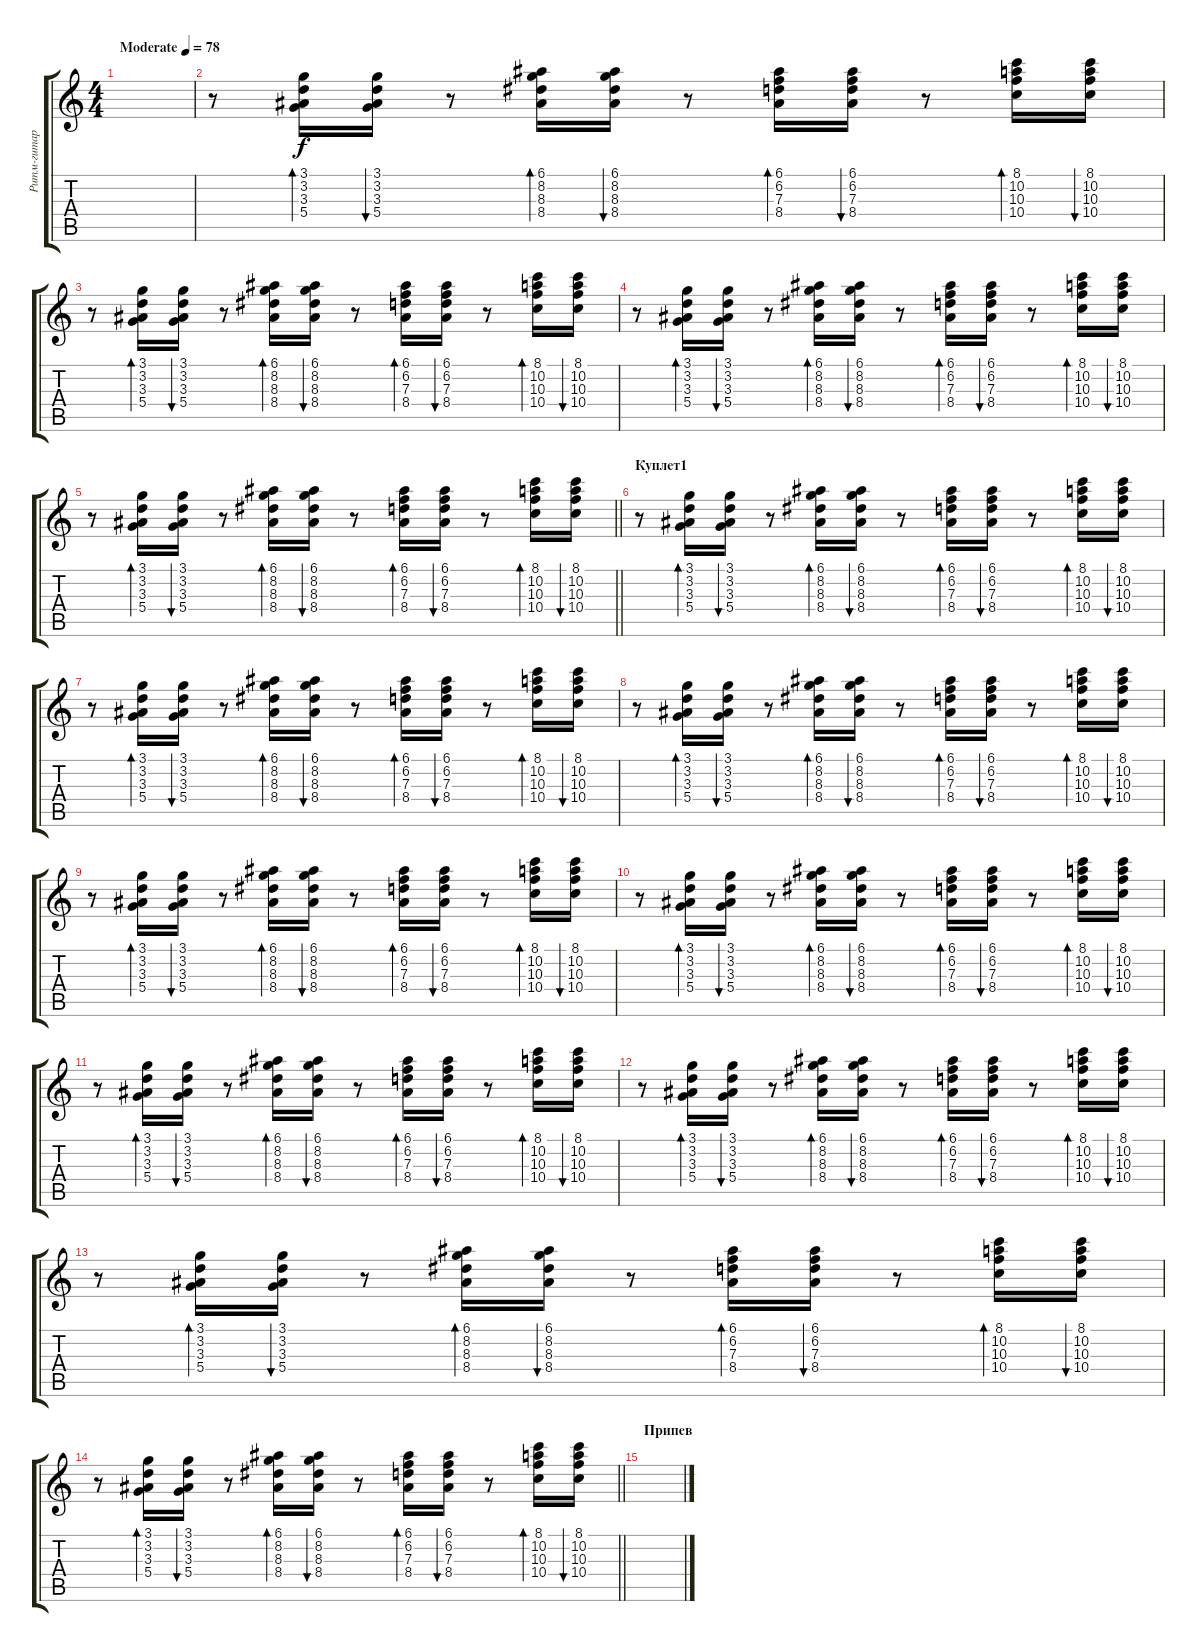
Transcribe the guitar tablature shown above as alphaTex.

\track ("Ритм-гитара " "Ритм-гитар") {instrument electricguitarclean}
\staff {score tabs}
\tuning (E4 B3 G3 D3 A2 E2) {hide}
\ts (4 4)
\tempo (78 "Moderate")
\clef g2
\ks c
|
r.8 (3.1 3.2 3.3 5.4).16{bd 30} (3.1 3.2 3.3 5.4).16{bu 30} r.8 (6.1 8.2 8.3 8.4).16{bd 30} (6.1 8.2 8.3 8.4).16{bu 30} r.8 (6.1 6.2 7.3 8.4).16{bd 30} (6.1 6.2 7.3 8.4).16{bu 30} r.8 (8.1 10.2 10.3 10.4).16{bd 30} (8.1 10.2 10.3 10.4).16{bu 30} |
r.8 (3.1 3.2 3.3 5.4).16{bd 30} (3.1 3.2 3.3 5.4).16{bu 30} r.8 (6.1 8.2 8.3 8.4).16{bd 30} (6.1 8.2 8.3 8.4).16{bu 30} r.8 (6.1 6.2 7.3 8.4).16{bd 30} (6.1 6.2 7.3 8.4).16{bu 30} r.8 (8.1 10.2 10.3 10.4).16{bd 30} (8.1 10.2 10.3 10.4).16{bu 30} |
r.8 (3.1 3.2 3.3 5.4).16{bd 30} (3.1 3.2 3.3 5.4).16{bu 30} r.8 (6.1 8.2 8.3 8.4).16{bd 30} (6.1 8.2 8.3 8.4).16{bu 30} r.8 (6.1 6.2 7.3 8.4).16{bd 30} (6.1 6.2 7.3 8.4).16{bu 30} r.8 (8.1 10.2 10.3 10.4).16{bd 30} (8.1 10.2 10.3 10.4).16{bu 30} |
\barLineRight lightlight
r.8 (3.1 3.2 3.3 5.4).16{bd 30} (3.1 3.2 3.3 5.4).16{bu 30} r.8 (6.1 8.2 8.3 8.4).16{bd 30} (6.1 8.2 8.3 8.4).16{bu 30} r.8 (6.1 6.2 7.3 8.4).16{bd 30} (6.1 6.2 7.3 8.4).16{bu 30} r.8 (8.1 10.2 10.3 10.4).16{bd 30} (8.1 10.2 10.3 10.4).16{bu 30} |
\section ("" "Куплет1")
r.8 (3.1 3.2 3.3 5.4).16{bd 30} (3.1 3.2 3.3 5.4).16{bu 30} r.8 (6.1 8.2 8.3 8.4).16{bd 30} (6.1 8.2 8.3 8.4).16{bu 30} r.8 (6.1 6.2 7.3 8.4).16{bd 30} (6.1 6.2 7.3 8.4).16{bu 30} r.8 (8.1 10.2 10.3 10.4).16{bd 30} (8.1 10.2 10.3 10.4).16{bu 30} |
r.8 (3.1 3.2 3.3 5.4).16{bd 30} (3.1 3.2 3.3 5.4).16{bu 30} r.8 (6.1 8.2 8.3 8.4).16{bd 30} (6.1 8.2 8.3 8.4).16{bu 30} r.8 (6.1 6.2 7.3 8.4).16{bd 30} (6.1 6.2 7.3 8.4).16{bu 30} r.8 (8.1 10.2 10.3 10.4).16{bd 30} (8.1 10.2 10.3 10.4).16{bu 30} |
r.8 (3.1 3.2 3.3 5.4).16{bd 30} (3.1 3.2 3.3 5.4).16{bu 30} r.8 (6.1 8.2 8.3 8.4).16{bd 30} (6.1 8.2 8.3 8.4).16{bu 30} r.8 (6.1 6.2 7.3 8.4).16{bd 30} (6.1 6.2 7.3 8.4).16{bu 30} r.8 (8.1 10.2 10.3 10.4).16{bd 30} (8.1 10.2 10.3 10.4).16{bu 30} |
r.8 (3.1 3.2 3.3 5.4).16{bd 30} (3.1 3.2 3.3 5.4).16{bu 30} r.8 (6.1 8.2 8.3 8.4).16{bd 30} (6.1 8.2 8.3 8.4).16{bu 30} r.8 (6.1 6.2 7.3 8.4).16{bd 30} (6.1 6.2 7.3 8.4).16{bu 30} r.8 (8.1 10.2 10.3 10.4).16{bd 30} (8.1 10.2 10.3 10.4).16{bu 30} |
r.8 (3.1 3.2 3.3 5.4).16{bd 30} (3.1 3.2 3.3 5.4).16{bu 30} r.8 (6.1 8.2 8.3 8.4).16{bd 30} (6.1 8.2 8.3 8.4).16{bu 30} r.8 (6.1 6.2 7.3 8.4).16{bd 30} (6.1 6.2 7.3 8.4).16{bu 30} r.8 (8.1 10.2 10.3 10.4).16{bd 30} (8.1 10.2 10.3 10.4).16{bu 30} |
r.8 (3.1 3.2 3.3 5.4).16{bd 30} (3.1 3.2 3.3 5.4).16{bu 30} r.8 (6.1 8.2 8.3 8.4).16{bd 30} (6.1 8.2 8.3 8.4).16{bu 30} r.8 (6.1 6.2 7.3 8.4).16{bd 30} (6.1 6.2 7.3 8.4).16{bu 30} r.8 (8.1 10.2 10.3 10.4).16{bd 30} (8.1 10.2 10.3 10.4).16{bu 30} |
r.8 (3.1 3.2 3.3 5.4).16{bd 30} (3.1 3.2 3.3 5.4).16{bu 30} r.8 (6.1 8.2 8.3 8.4).16{bd 30} (6.1 8.2 8.3 8.4).16{bu 30} r.8 (6.1 6.2 7.3 8.4).16{bd 30} (6.1 6.2 7.3 8.4).16{bu 30} r.8 (8.1 10.2 10.3 10.4).16{bd 30} (8.1 10.2 10.3 10.4).16{bu 30} |
r.8 (3.1 3.2 3.3 5.4).16{bd 30} (3.1 3.2 3.3 5.4).16{bu 30} r.8 (6.1 8.2 8.3 8.4).16{bd 30} (6.1 8.2 8.3 8.4).16{bu 30} r.8 (6.1 6.2 7.3 8.4).16{bd 30} (6.1 6.2 7.3 8.4).16{bu 30} r.8 (8.1 10.2 10.3 10.4).16{bd 30} (8.1 10.2 10.3 10.4).16{bu 30} |
\barLineRight lightlight
r.8 (3.1 3.2 3.3 5.4).16{bd 30} (3.1 3.2 3.3 5.4).16{bu 30} r.8 (6.1 8.2 8.3 8.4).16{bd 30} (6.1 8.2 8.3 8.4).16{bu 30} r.8 (6.1 6.2 7.3 8.4).16{bd 30} (6.1 6.2 7.3 8.4).16{bu 30} r.8 (8.1 10.2 10.3 10.4).16{bd 30} (8.1 10.2 10.3 10.4).16{bu 30} |
\section ("" "Припев")
